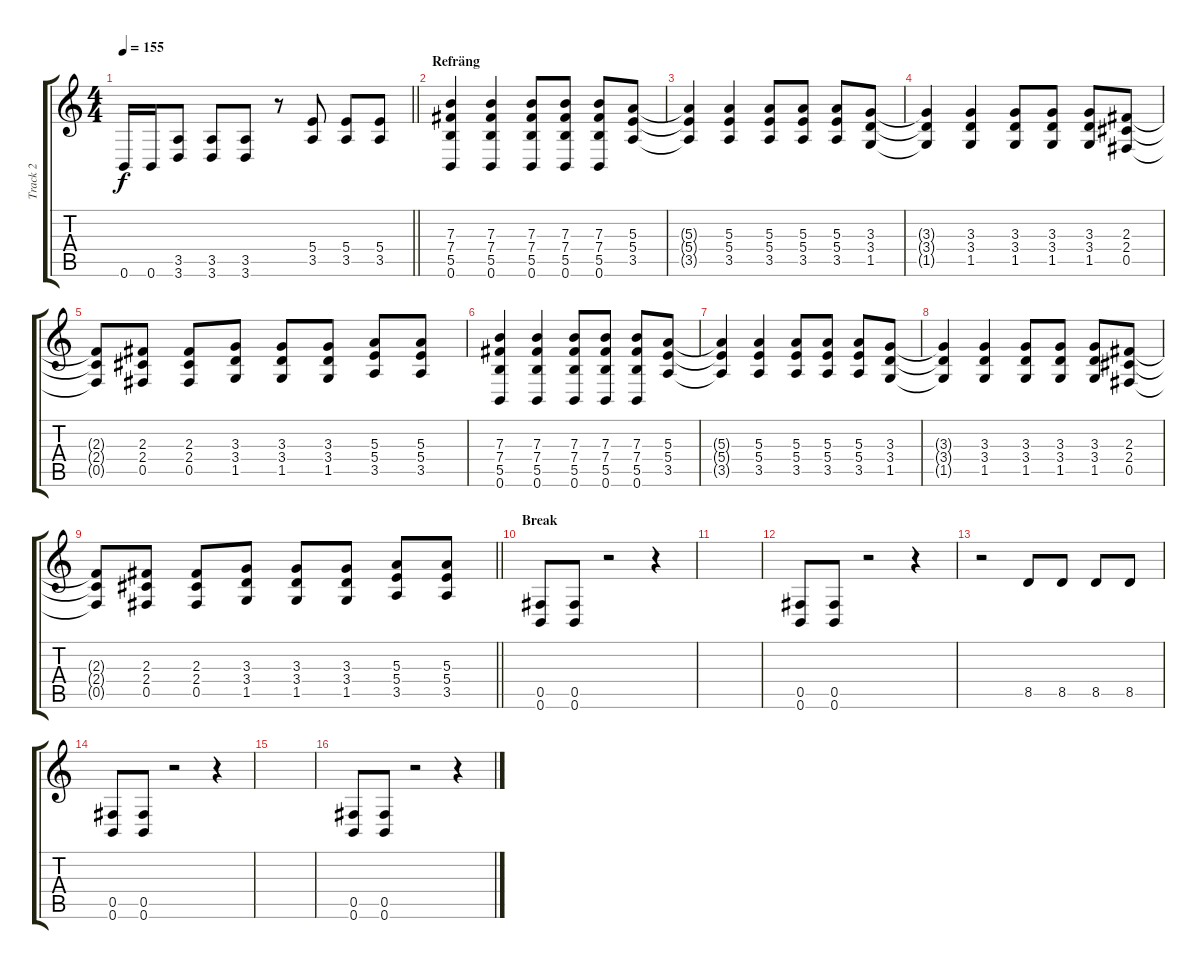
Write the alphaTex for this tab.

\track ("Track 2" "Track 2") {instrument distortionguitar}
\staff {score tabs}
\tuning (Db4 Ab3 E3 B2 Gb2 B1) {hide}
\ts (4 4)
\tempo 155
\clef g2
\barLineRight lightlight
\ks c
0.6.16{dy f} 0.6.16 (3.5 3.6).8 (3.5 3.6).8 (3.5 3.6).8 r.8 (5.4 3.5).8 (5.4 3.5).8 (5.4 3.5).8 |
\section ("" "Refräng")
(7.3 7.4 5.5 0.6).4{volume 13} (7.3 7.4 5.5 0.6).4 (7.3 7.4 5.5 0.6).8 (7.3 7.4 5.5 0.6).8 (7.3 7.4 5.5 0.6).8 (5.3 5.4 3.5).8 |
(5.3{t} 5.4{t} 3.5{t}).4 (5.3 5.4 3.5).4 (5.3 5.4 3.5).8 (5.3 5.4 3.5).8 (5.3 5.4 3.5).8 (3.3 3.4 1.5).8 |
(3.3{t} 3.4{t} 1.5{t}).4 (3.3 3.4 1.5).4 (3.3 3.4 1.5).8 (3.3 3.4 1.5).8 (3.3 3.4 1.5).8 (2.3 2.4 0.5).8 |
(2.3{t} 2.4{t} 0.5{t}).8 (2.3 2.4 0.5).8 (2.3 2.4 0.5).8 (3.3 3.4 1.5).8 (3.3 3.4 1.5).8 (3.3 3.4 1.5).8 (5.3 5.4 3.5).8 (5.3 5.4 3.5).8 |
(7.3 7.4 5.5 0.6).4 (7.3 7.4 5.5 0.6).4 (7.3 7.4 5.5 0.6).8 (7.3 7.4 5.5 0.6).8 (7.3 7.4 5.5 0.6).8 (5.3 5.4 3.5).8 |
(5.3{t} 5.4{t} 3.5{t}).4 (5.3 5.4 3.5).4 (5.3 5.4 3.5).8 (5.3 5.4 3.5).8 (5.3 5.4 3.5).8 (3.3 3.4 1.5).8 |
(3.3{t} 3.4{t} 1.5{t}).4 (3.3 3.4 1.5).4 (3.3 3.4 1.5).8 (3.3 3.4 1.5).8 (3.3 3.4 1.5).8 (2.3 2.4 0.5).8 |
\barLineRight lightlight
(2.3{t} 2.4{t} 0.5{t}).8 (2.3 2.4 0.5).8 (2.3 2.4 0.5).8 (3.3 3.4 1.5).8 (3.3 3.4 1.5).8 (3.3 3.4 1.5).8 (5.3 5.4 3.5).8 (5.3 5.4 3.5).8 |
\section ("" "Break")
(0.5 0.6).8{volume 16} (0.5 0.6).8 r.2 r.4 |
|
(0.5 0.6).8 (0.5 0.6).8 r.2 r.4 |
r.2 8.5.8 8.5.8 8.5.8 8.5.8 |
(0.5 0.6).8 (0.5 0.6).8 r.2 r.4 |
|
(0.5 0.6).8 (0.5 0.6).8 r.2 r.4
